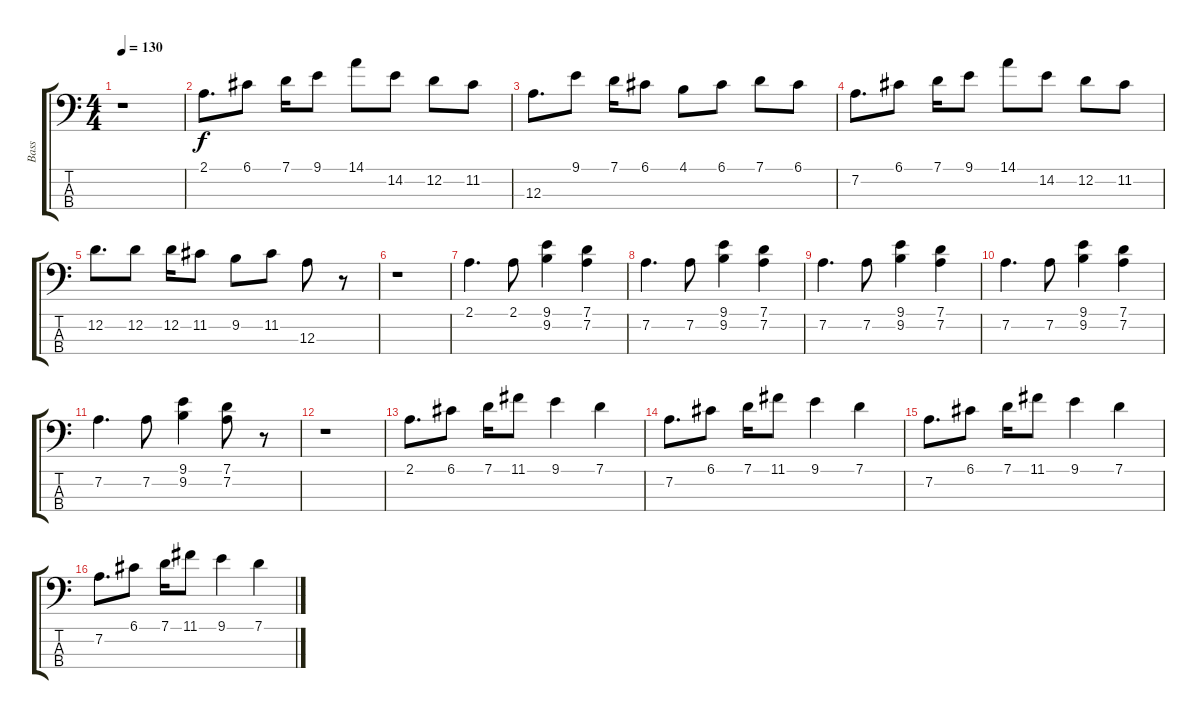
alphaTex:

\track ("Bass" "Bass") {instrument electricbassfinger}
\staff {score tabs}
\tuning (G2 D2 A1 E1) {hide}
\ts (4 4)
\tempo 130
\clef f4
\ks c
r.1{dy f} |
2.1.8{d} 6.1.8 7.1.16 9.1.8 14.1.8 14.2.8 12.2.8 11.2.8 |
12.3.8{d} 9.1.8 7.1.16 6.1.8 4.1.8 6.1.8 7.1.8 6.1.8 |
7.2.8{d} 6.1.8 7.1.16 9.1.8 14.1.8 14.2.8 12.2.8 11.2.8 |
12.2.8{d} 12.2.8 12.2.16 11.2.8 9.2.8 11.2.8 12.3.8 r.8 |
r.1 |
2.1.4{d} 2.1.8 (9.1 9.2).4 (7.1 7.2).4 |
7.2.4{d} 7.2.8 (9.1 9.2).4 (7.1 7.2).4 |
7.2.4{d} 7.2.8 (9.1 9.2).4 (7.1 7.2).4 |
7.2.4{d} 7.2.8 (9.1 9.2).4 (7.1 7.2).4 |
7.2.4{d} 7.2.8 (9.1 9.2).4 (7.1 7.2).8 r.8 |
r.1 |
2.1.8{d} 6.1.8 7.1.16 11.1.8 9.1.4 7.1.4 |
7.2.8{d} 6.1.8 7.1.16 11.1.8 9.1.4 7.1.4 |
7.2.8{d} 6.1.8 7.1.16 11.1.8 9.1.4 7.1.4 |
7.2.8{d} 6.1.8 7.1.16 11.1.8 9.1.4 7.1.4
